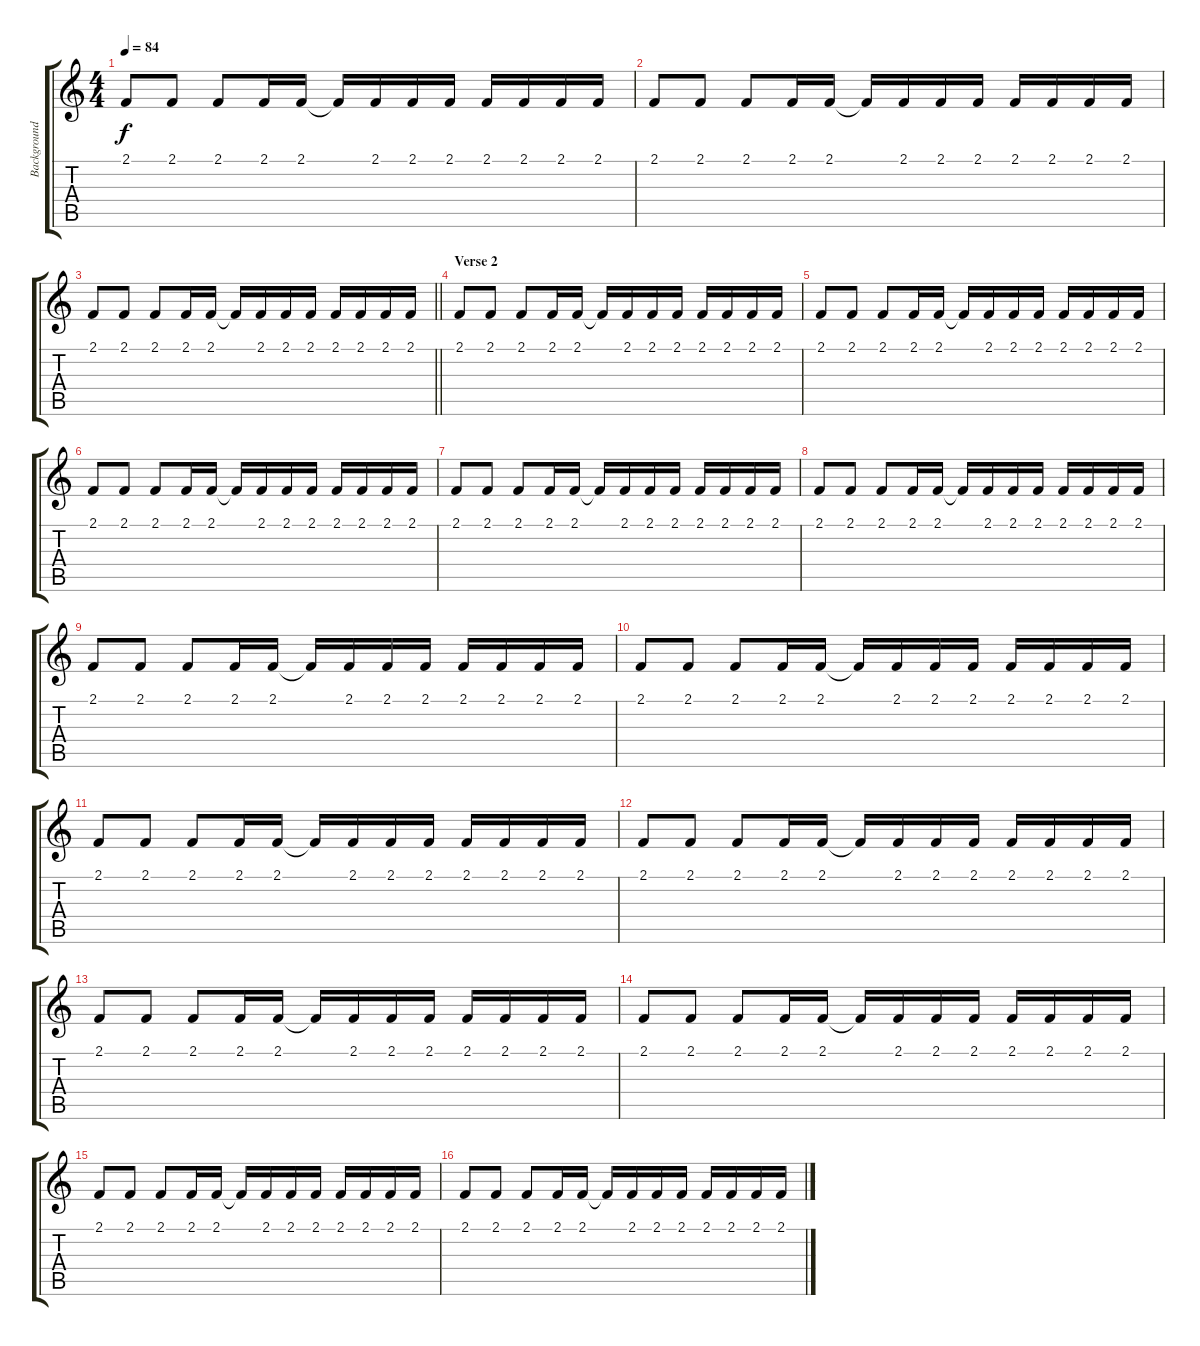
\track ("Background Rhythm" "Background") {instrument woodblock}
\staff {score tabs}
\tuning (Eb4 Bb3 Gb3 Db3 Ab2 Eb2) {hide}
\ts (4 4)
\tempo 84
\clef g2
\ks c
2.1.8{dy f} 2.1.8 2.1.8 2.1.16 2.1.16 2.1{t}.16 2.1.16 2.1.16 2.1.16 2.1.16 2.1.16 2.1.16 2.1.16 |
2.1.8{volume 3} 2.1.8 2.1.8 2.1.16 2.1.16 2.1{t}.16 2.1.16 2.1.16 2.1.16 2.1.16 2.1.16 2.1.16 2.1.16 |
\barLineRight lightlight
2.1.8 2.1.8 2.1.8 2.1.16 2.1.16 2.1{t}.16 2.1.16 2.1.16 2.1.16 2.1.16 2.1.16 2.1.16 2.1.16 |
\section ("" "Verse 2")
2.1.8 2.1.8 2.1.8 2.1.16 2.1.16 2.1{t}.16 2.1.16 2.1.16 2.1.16 2.1.16 2.1.16 2.1.16 2.1.16 |
2.1.8 2.1.8 2.1.8 2.1.16 2.1.16 2.1{t}.16 2.1.16 2.1.16 2.1.16 2.1.16 2.1.16 2.1.16 2.1.16 |
2.1.8 2.1.8 2.1.8 2.1.16 2.1.16 2.1{t}.16 2.1.16 2.1.16 2.1.16 2.1.16 2.1.16 2.1.16 2.1.16 |
2.1.8 2.1.8 2.1.8 2.1.16 2.1.16 2.1{t}.16 2.1.16 2.1.16 2.1.16 2.1.16 2.1.16 2.1.16 2.1.16 |
2.1.8 2.1.8 2.1.8 2.1.16 2.1.16 2.1{t}.16 2.1.16 2.1.16 2.1.16 2.1.16 2.1.16 2.1.16 2.1.16 |
2.1.8 2.1.8 2.1.8 2.1.16 2.1.16 2.1{t}.16 2.1.16 2.1.16 2.1.16 2.1.16 2.1.16 2.1.16 2.1.16 |
2.1.8 2.1.8 2.1.8 2.1.16 2.1.16 2.1{t}.16 2.1.16 2.1.16 2.1.16 2.1.16 2.1.16 2.1.16 2.1.16 |
2.1.8 2.1.8 2.1.8 2.1.16 2.1.16 2.1{t}.16 2.1.16 2.1.16 2.1.16 2.1.16 2.1.16 2.1.16 2.1.16 |
2.1.8 2.1.8 2.1.8 2.1.16 2.1.16 2.1{t}.16 2.1.16 2.1.16 2.1.16 2.1.16 2.1.16 2.1.16 2.1.16 |
2.1.8 2.1.8 2.1.8 2.1.16 2.1.16 2.1{t}.16 2.1.16 2.1.16 2.1.16 2.1.16 2.1.16 2.1.16 2.1.16 |
2.1.8 2.1.8 2.1.8 2.1.16 2.1.16 2.1{t}.16 2.1.16 2.1.16 2.1.16 2.1.16 2.1.16 2.1.16 2.1.16 |
2.1.8 2.1.8 2.1.8 2.1.16 2.1.16 2.1{t}.16 2.1.16 2.1.16 2.1.16 2.1.16 2.1.16 2.1.16 2.1.16 |
2.1.8 2.1.8 2.1.8 2.1.16 2.1.16 2.1{t}.16 2.1.16 2.1.16 2.1.16 2.1.16 2.1.16 2.1.16 2.1.16
